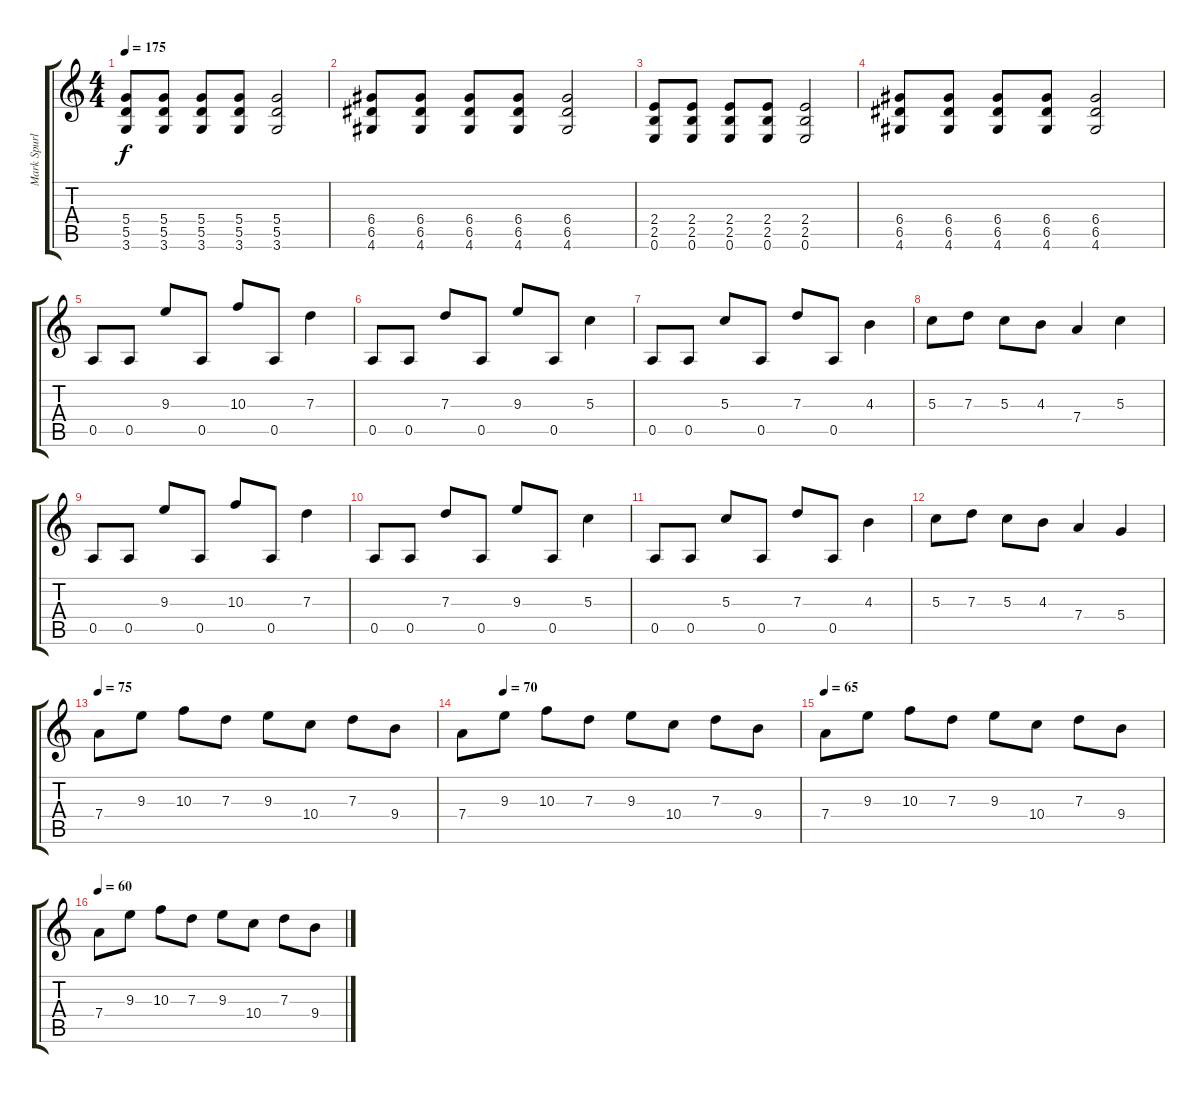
\track ("Mark Spurlock" "Mark Spurl") {instrument distortionguitar}
\staff {score tabs}
\tuning (E4 B3 G3 D3 A2 E2) {hide}
\ts (4 4)
\tempo 175
\clef g2
\ks c
(5.4 5.5 3.6).8{dy f} (5.4 5.5 3.6).8 (5.4 5.5 3.6).8 (5.4 5.5 3.6).8 (5.4 5.5 3.6).2 |
(6.4 6.5 4.6).8 (6.4 6.5 4.6).8 (6.4 6.5 4.6).8 (6.4 6.5 4.6).8 (6.4 6.5 4.6).2 |
(2.4 2.5 0.6).8 (2.4 2.5 0.6).8 (2.4 2.5 0.6).8 (2.4 2.5 0.6).8 (2.4 2.5 0.6).2 |
(6.4 6.5 4.6).8 (6.4 6.5 4.6).8 (6.4 6.5 4.6).8 (6.4 6.5 4.6).8 (6.4 6.5 4.6).2 |
0.5.8 0.5.8 9.3.8 0.5.8 10.3.8 0.5.8 7.3.4 |
0.5.8 0.5.8 7.3.8 0.5.8 9.3.8 0.5.8 5.3.4 |
0.5.8 0.5.8 5.3.8 0.5.8 7.3.8 0.5.8 4.3.4 |
5.3.8 7.3.8 5.3.8 4.3.8 7.4.4 5.3.4 |
0.5.8 0.5.8 9.3.8 0.5.8 10.3.8 0.5.8 7.3.4 |
0.5.8 0.5.8 7.3.8 0.5.8 9.3.8 0.5.8 5.3.4 |
0.5.8 0.5.8 5.3.8 0.5.8 7.3.8 0.5.8 4.3.4 |
5.3.8 7.3.8 5.3.8 4.3.8 7.4.4 5.4.4 |
\tempo 75
7.4.8 9.3.8 10.3.8 7.3.8 9.3.8 10.4.8 7.3.8 9.4.8 |
\tempo (70 0.125)
7.4.8 9.3.8 10.3.8 7.3.8 9.3.8 10.4.8 7.3.8 9.4.8 |
\tempo 65
7.4.8 9.3.8 10.3.8 7.3.8 9.3.8 10.4.8 7.3.8 9.4.8 |
\tempo 60
7.4.8 9.3.8 10.3.8 7.3.8 9.3.8 10.4.8 7.3.8 9.4.8
